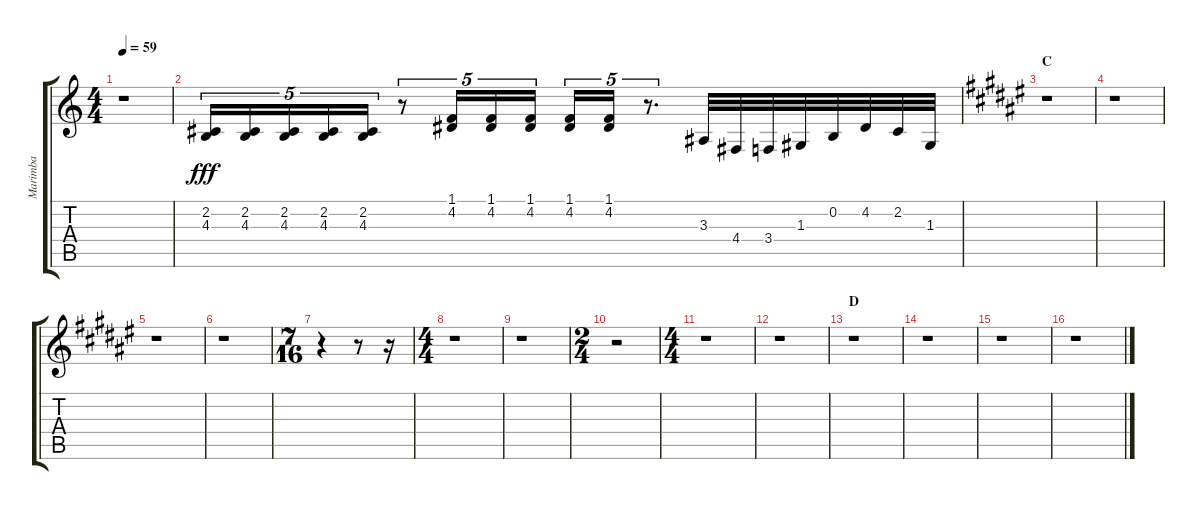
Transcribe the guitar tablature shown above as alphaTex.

\track ("Marimba" "Marimba") {instrument marimba}
\staff {score tabs}
\tuning (E4 B3 G3 D3 A2 E2) {hide}
\ts (4 4)
\tempo 59
\clef g2
\ks c
r.1{dy fff} |
(2.2 4.3).16{tu (5 4)} (2.2 4.3).16{tu (5 4)} (2.2 4.3).16{tu (5 4)} (2.2 4.3).16{tu (5 4)} (2.2 4.3).16{tu (5 4)} r.8{tu (5 4)} (1.1 4.2).16{tu (5 4)} (1.1 4.2).16{tu (5 4)} (1.1 4.2).16{tu (5 4)} (1.1 4.2).16{tu (5 4)} (1.1 4.2).16{tu (5 4)} r.8{d tu (5 4)} 3.3.32 4.4.32 3.4.32 1.3.32 0.2.32 4.2.32 2.2.32 1.3.32 |
\section ("" "C")
\ks f#
r.1 |
r.1 |
r.1 |
r.1 |
\ts (7 16)
r.4 r.8 r.16 |
\ts (4 4)
r.1 |
r.1 |
\ts (2 4)
r.2 |
\ts (4 4)
r.1 |
r.1 |
\section ("" "D")
r.1 |
r.1 |
r.1 |
r.1
